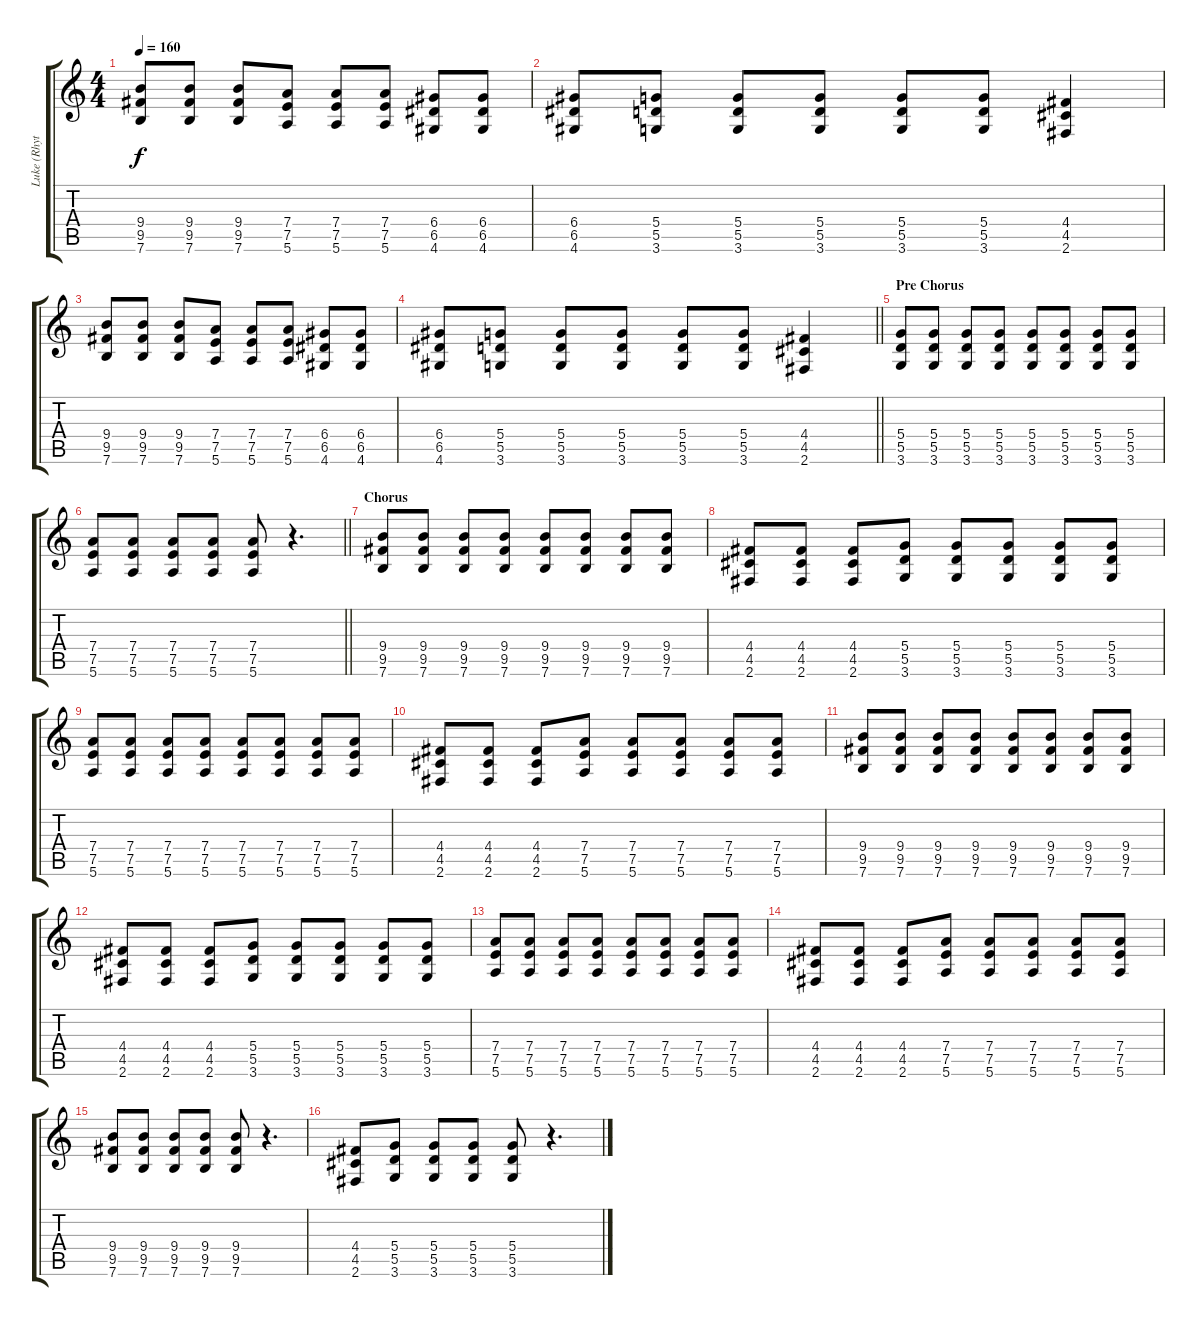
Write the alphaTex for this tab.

\track ("Luke (Rhythm Guitar)" "Luke (Rhyt") {instrument distortionguitar}
\staff {score tabs}
\tuning (E4 B3 G3 D3 A2 E2) {hide}
\ts (4 4)
\tempo 160
\clef g2
\ks c
(9.4 9.5 7.6).8{dy f} (9.4 9.5 7.6).8 (9.4 9.5 7.6).8 (7.4 7.5 5.6).8 (7.4 7.5 5.6).8 (7.4 7.5 5.6).8 (6.4 6.5 4.6).8 (6.4 6.5 4.6).8 |
(6.4 6.5 4.6).8 (5.4 5.5 3.6).8 (5.4 5.5 3.6).8 (5.4 5.5 3.6).8 (5.4 5.5 3.6).8 (5.4 5.5 3.6).8 (4.4 4.5 2.6).4 |
(9.4 9.5 7.6).8 (9.4 9.5 7.6).8 (9.4 9.5 7.6).8 (7.4 7.5 5.6).8 (7.4 7.5 5.6).8 (7.4 7.5 5.6).8 (6.4 6.5 4.6).8 (6.4 6.5 4.6).8 |
\barLineRight lightlight
(6.4 6.5 4.6).8 (5.4 5.5 3.6).8 (5.4 5.5 3.6).8 (5.4 5.5 3.6).8 (5.4 5.5 3.6).8 (5.4 5.5 3.6).8 (4.4 4.5 2.6).4 |
\section ("" "Pre Chorus")
(5.4 5.5 3.6).8 (5.4 5.5 3.6).8 (5.4 5.5 3.6).8 (5.4 5.5 3.6).8 (5.4 5.5 3.6).8 (5.4 5.5 3.6).8 (5.4 5.5 3.6).8 (5.4 5.5 3.6).8 |
\barLineRight lightlight
(7.4 7.5 5.6).8 (7.4 7.5 5.6).8 (7.4 7.5 5.6).8 (7.4 7.5 5.6).8 (7.4 7.5 5.6).8 r.4{d} |
\section ("" "Chorus")
(9.4 9.5 7.6).8 (9.4 9.5 7.6).8 (9.4 9.5 7.6).8 (9.4 9.5 7.6).8 (9.4 9.5 7.6).8 (9.4 9.5 7.6).8 (9.4 9.5 7.6).8 (9.4 9.5 7.6).8 |
(4.4 4.5 2.6).8 (4.4 4.5 2.6).8 (4.4 4.5 2.6).8 (5.4 5.5 3.6).8 (5.4 5.5 3.6).8 (5.4 5.5 3.6).8 (5.4 5.5 3.6).8 (5.4 5.5 3.6).8 |
(7.4 7.5 5.6).8 (7.4 7.5 5.6).8 (7.4 7.5 5.6).8 (7.4 7.5 5.6).8 (7.4 7.5 5.6).8 (7.4 7.5 5.6).8 (7.4 7.5 5.6).8 (7.4 7.5 5.6).8 |
(4.4 4.5 2.6).8 (4.4 4.5 2.6).8 (4.4 4.5 2.6).8 (7.4 7.5 5.6).8 (7.4 7.5 5.6).8 (7.4 7.5 5.6).8 (7.4 7.5 5.6).8 (7.4 7.5 5.6).8 |
(9.4 9.5 7.6).8 (9.4 9.5 7.6).8 (9.4 9.5 7.6).8 (9.4 9.5 7.6).8 (9.4 9.5 7.6).8 (9.4 9.5 7.6).8 (9.4 9.5 7.6).8 (9.4 9.5 7.6).8 |
(4.4 4.5 2.6).8 (4.4 4.5 2.6).8 (4.4 4.5 2.6).8 (5.4 5.5 3.6).8 (5.4 5.5 3.6).8 (5.4 5.5 3.6).8 (5.4 5.5 3.6).8 (5.4 5.5 3.6).8 |
(7.4 7.5 5.6).8 (7.4 7.5 5.6).8 (7.4 7.5 5.6).8 (7.4 7.5 5.6).8 (7.4 7.5 5.6).8 (7.4 7.5 5.6).8 (7.4 7.5 5.6).8 (7.4 7.5 5.6).8 |
(4.4 4.5 2.6).8 (4.4 4.5 2.6).8 (4.4 4.5 2.6).8 (7.4 7.5 5.6).8 (7.4 7.5 5.6).8 (7.4 7.5 5.6).8 (7.4 7.5 5.6).8 (7.4 7.5 5.6).8 |
(9.4 9.5 7.6).8 (9.4 9.5 7.6).8 (9.4 9.5 7.6).8 (9.4 9.5 7.6).8 (9.4 9.5 7.6).8 r.4{d} |
(4.4 4.5 2.6).8 (5.4 5.5 3.6).8 (5.4 5.5 3.6).8 (5.4 5.5 3.6).8 (5.4 5.5 3.6).8 r.4{d}
